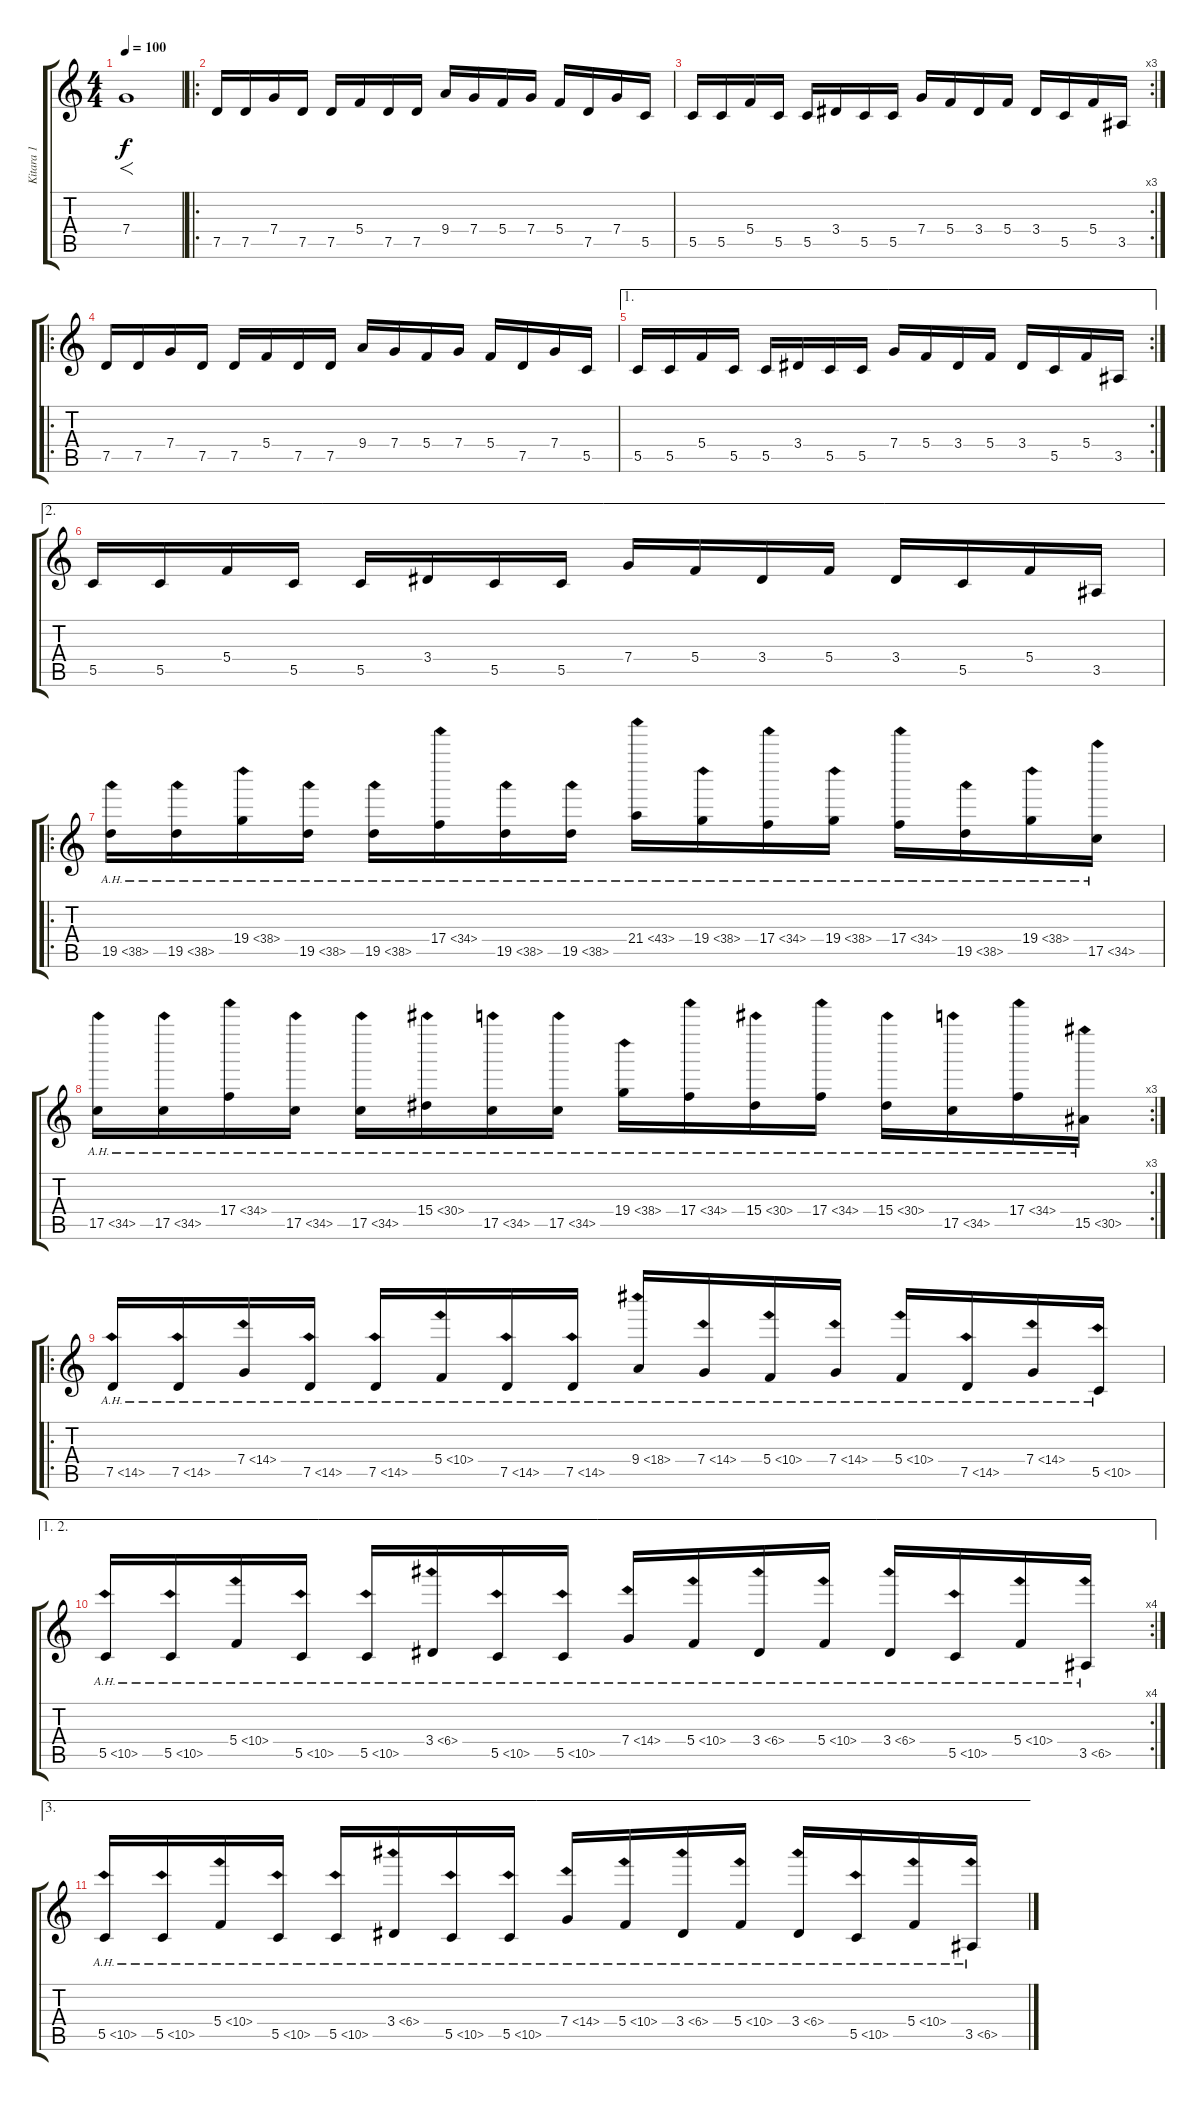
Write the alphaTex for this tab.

\track ("Kitara 1" "Kitara 1") {instrument distortionguitar}
\staff {score tabs}
\tuning (D4 A3 F3 C3 G2 D2) {hide}
\ts (4 4)
\tempo 100
\clef g2
\ks c
7.4.1{f dy f instrument distortionguitar} |
\ro
7.5.16 7.5.16 7.4.16 7.5.16 7.5.16 5.4.16 7.5.16 7.5.16 9.4.16 7.4.16 5.4.16 7.4.16 5.4.16 7.5.16 7.4.16 5.5.16 |
\rc 3
5.5.16 5.5.16 5.4.16 5.5.16 5.5.16 3.4.16 5.5.16 5.5.16 7.4.16 5.4.16 3.4.16 5.4.16 3.4.16 5.5.16 5.4.16 3.5.16 |
\ro
7.5.16 7.5.16 7.4.16 7.5.16 7.5.16 5.4.16 7.5.16 7.5.16 9.4.16 7.4.16 5.4.16 7.4.16 5.4.16 7.5.16 7.4.16 5.5.16 |
\ae 1
\rc 2
5.5.16 5.5.16 5.4.16 5.5.16 5.5.16 3.4.16 5.5.16 5.5.16 7.4.16 5.4.16 3.4.16 5.4.16 3.4.16 5.5.16 5.4.16 3.5.16 |
\ae 2
5.5.16 5.5.16 5.4.16 5.5.16 5.5.16 3.4.16 5.5.16 5.5.16 7.4.16 5.4.16 3.4.16 5.4.16 3.4.16 5.5.16 5.4.16 3.5.16 |
\ro
19.5{ah 19}.16 19.5{ah 19}.16 19.4{ah 19}.16 19.5{ah 19}.16 19.5{ah 19}.16 17.4{ah 17}.16 19.5{ah 19}.16 19.5{ah 19}.16 21.4{ah 22}.16 19.4{ah 19}.16 17.4{ah 17}.16 19.4{ah 19}.16 17.4{ah 17}.16 19.5{ah 19}.16 19.4{ah 19}.16 17.5{ah 17}.16 |
\rc 3
17.5{ah 17}.16 17.5{ah 17}.16 17.4{ah 17}.16 17.5{ah 17}.16 17.5{ah 17}.16 15.4{ah 15}.16 17.5{ah 17}.16 17.5{ah 17}.16 19.4{ah 19}.16 17.4{ah 17}.16 15.4{ah 15}.16 17.4{ah 17}.16 15.4{ah 15}.16 17.5{ah 17}.16 17.4{ah 17}.16 15.5{ah 15}.16 |
\ro
7.5{ah 7}.16 7.5{ah 7}.16 7.4{ah 7}.16 7.5{ah 7}.16 7.5{ah 7}.16 5.4{ah 5}.16 7.5{ah 7}.16 7.5{ah 7}.16 9.4{ah 9}.16 7.4{ah 7}.16 5.4{ah 5}.16 7.4{ah 7}.16 5.4{ah 5}.16 7.5{ah 7}.16 7.4{ah 7}.16 5.5{ah 5}.16 |
\ae (1 2)
\rc 4
5.5{ah 5}.16 5.5{ah 5}.16 5.4{ah 5}.16 5.5{ah 5}.16 5.5{ah 5}.16 3.4{ah 3}.16 5.5{ah 5}.16 5.5{ah 5}.16 7.4{ah 7}.16 5.4{ah 5}.16 3.4{ah 3}.16 5.4{ah 5}.16 3.4{ah 3}.16 5.5{ah 5}.16 5.4{ah 5}.16 3.5{ah 3}.16 |
\ae 3
5.5{ah 5}.16 5.5{ah 5}.16 5.4{ah 5}.16 5.5{ah 5}.16 5.5{ah 5}.16 3.4{ah 3}.16 5.5{ah 5}.16 5.5{ah 5}.16 7.4{ah 7}.16 5.4{ah 5}.16 3.4{ah 3}.16 5.4{ah 5}.16 3.4{ah 3}.16 5.5{ah 5}.16 5.4{ah 5}.16 3.5{ah 3}.16
